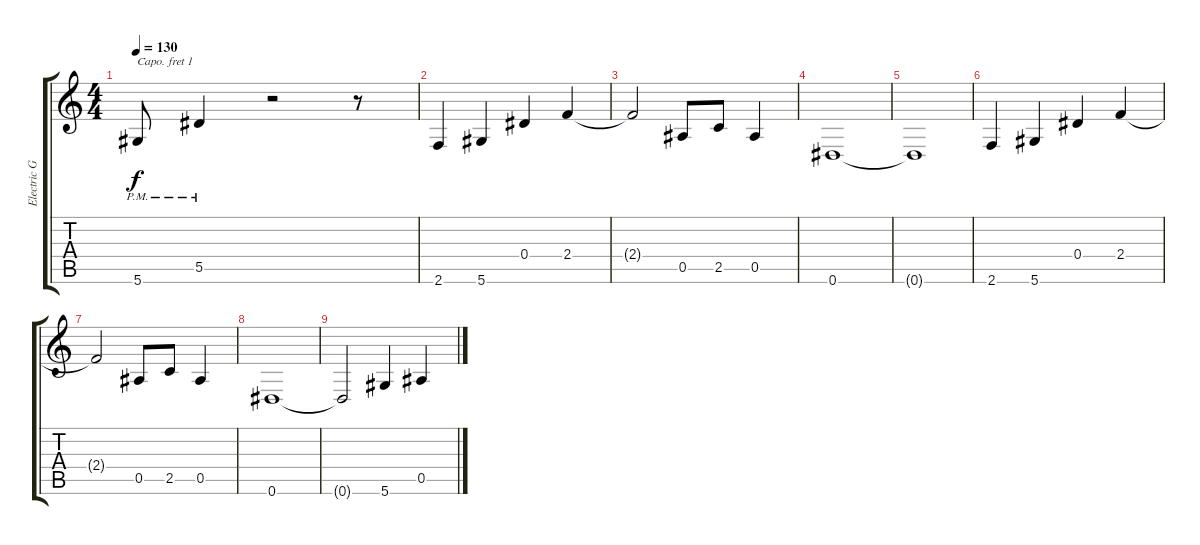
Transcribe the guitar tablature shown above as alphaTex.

\track ("Electric Guitar" "Electric G") {instrument electricguitarclean}
\staff {score tabs}
\capo 1
\tuning (E4 B3 G3 D3 A2 D2) {hide}
\ts (4 4)
\tempo 130
\clef g2
\ks c
5.6{pm}.8{dy f} 5.5{pm}.4 r.2 r.8 |
2.6.4 5.6.4 0.4.4 2.4.4 |
2.4{t}.2 0.5.8 2.5.8 0.5.4 |
0.6.1 |
0.6{t}.1 |
2.6.4 5.6.4 0.4.4 2.4.4 |
2.4{t}.2 0.5.8 2.5.8 0.5.4 |
0.6.1 |
0.6{t}.2 5.6.4 0.5.4
